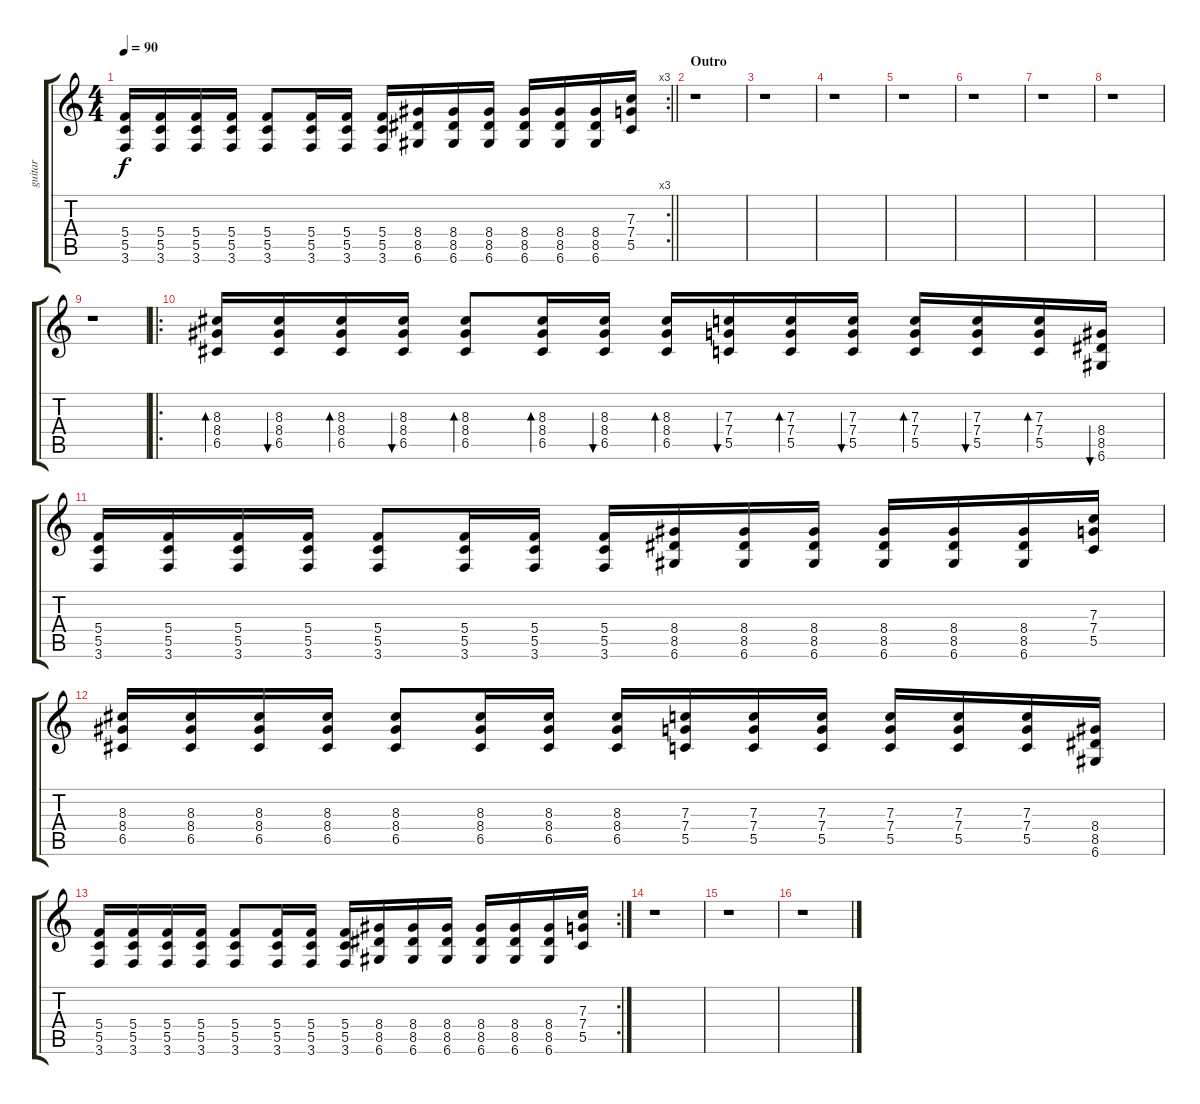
\track ("guitar" "guitar") {instrument distortionguitar}
\staff {score tabs}
\tuning (D4 A3 F3 C3 G2 D2) {hide}
\rc 3
\ts (4 4)
\tempo 90
\clef g2
\barLineRight lightlight
\ks c
(5.4 5.5 3.6).16{dy f} (5.4 5.5 3.6).16 (5.4 5.5 3.6).16 (5.4 5.5 3.6).16 (5.4 5.5 3.6).8 (5.4 5.5 3.6).16 (5.4 5.5 3.6).16 (5.4 5.5 3.6).16 (8.4 8.5 6.6).16 (8.4 8.5 6.6).16 (8.4 8.5 6.6).16 (8.4 8.5 6.6).16 (8.4 8.5 6.6).16 (8.4 8.5 6.6).16 (7.3 7.4 5.5).16 |
\section ("" "Outro")
r.1 |
r.1 |
r.1 |
r.1 |
r.1 |
r.1 |
r.1 |
r.1 |
\ro
(8.3 8.4 6.5).16{bd 60 instrument distortionguitar} (8.3 8.4 6.5).16{bu 60} (8.3 8.4 6.5).16{bd 60} (8.3 8.4 6.5).16{bu 60} (8.3 8.4 6.5).8{bd 60} (8.3 8.4 6.5).16{bd 60} (8.3 8.4 6.5).16{bu 60} (8.3 8.4 6.5).16{bd 60} (7.3 7.4 5.5).16{bu 60} (7.3 7.4 5.5).16{bd 60} (7.3 7.4 5.5).16{bu 60} (7.3 7.4 5.5).16{bd 60} (7.3 7.4 5.5).16{bu 60} (7.3 7.4 5.5).16{bd 60} (8.4 8.5 6.6).16{bu 60} |
(5.4 5.5 3.6).16 (5.4 5.5 3.6).16 (5.4 5.5 3.6).16 (5.4 5.5 3.6).16 (5.4 5.5 3.6).8 (5.4 5.5 3.6).16 (5.4 5.5 3.6).16 (5.4 5.5 3.6).16 (8.4 8.5 6.6).16 (8.4 8.5 6.6).16 (8.4 8.5 6.6).16 (8.4 8.5 6.6).16 (8.4 8.5 6.6).16 (8.4 8.5 6.6).16 (7.3 7.4 5.5).16 |
(8.3 8.4 6.5).16 (8.3 8.4 6.5).16 (8.3 8.4 6.5).16 (8.3 8.4 6.5).16 (8.3 8.4 6.5).8 (8.3 8.4 6.5).16 (8.3 8.4 6.5).16 (8.3 8.4 6.5).16 (7.3 7.4 5.5).16 (7.3 7.4 5.5).16 (7.3 7.4 5.5).16 (7.3 7.4 5.5).16 (7.3 7.4 5.5).16 (7.3 7.4 5.5).16 (8.4 8.5 6.6).16 |
\rc 2
(5.4 5.5 3.6).16 (5.4 5.5 3.6).16 (5.4 5.5 3.6).16 (5.4 5.5 3.6).16 (5.4 5.5 3.6).8 (5.4 5.5 3.6).16 (5.4 5.5 3.6).16 (5.4 5.5 3.6).16 (8.4 8.5 6.6).16 (8.4 8.5 6.6).16 (8.4 8.5 6.6).16 (8.4 8.5 6.6).16 (8.4 8.5 6.6).16 (8.4 8.5 6.6).16 (7.3 7.4 5.5).16 |
r.1 |
r.1 |
r.1
